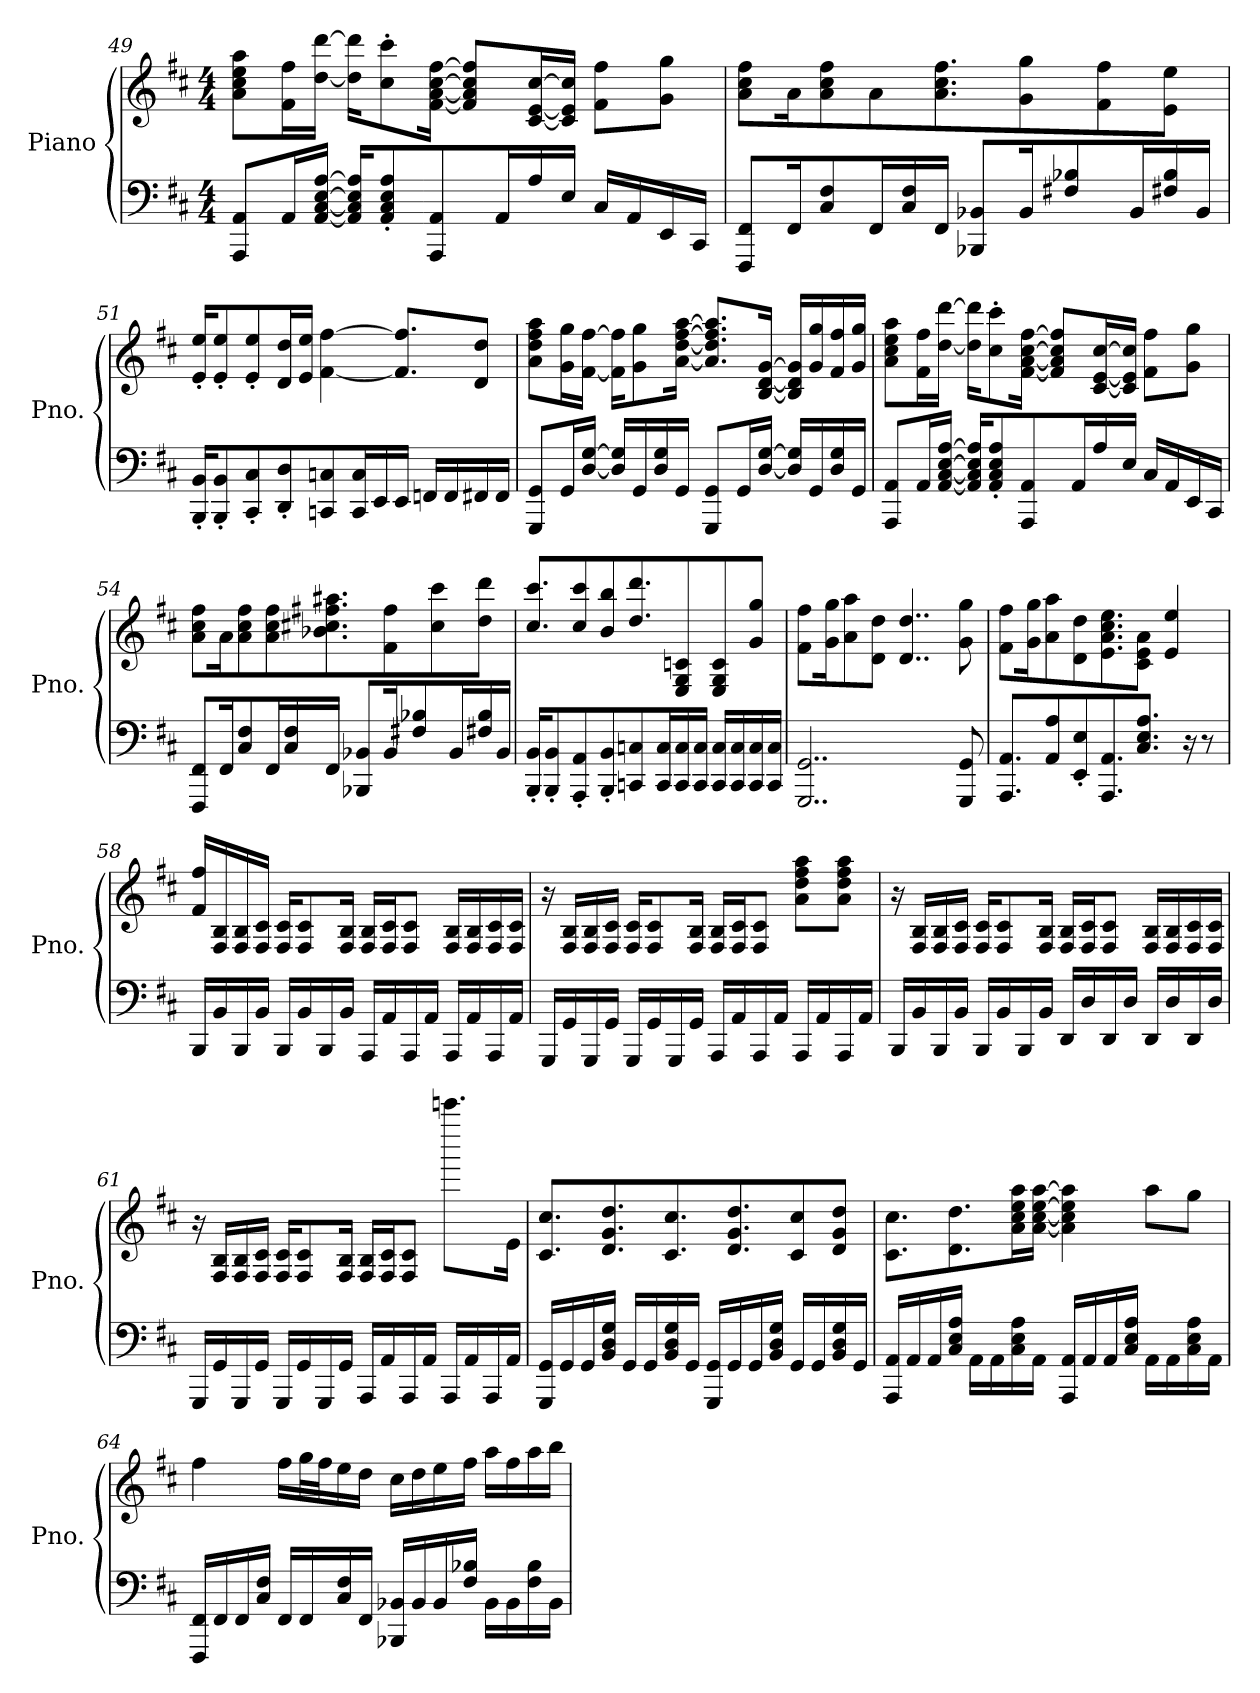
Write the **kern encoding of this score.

**kern	**kern
*part1	*part1
*staff2	*staff1
*I"Piano	*
*I'Pno.	*
*clefF4	*clefG2
*k[f#c#]	*k[f#c#]
*M4/4	*M4/4
=49	=49
8AAA/ 8AA/L	8a\ 8cc#\ 8ee\ 8aa\L
16AA/L	16f#\ 16ff#\L
[16AA/ [16C#/ [16E/ [16A/JJ	[16dd\ [16ddd\JJ
16AA/] 16C#/] 16E/] 16A/]KL	16dd\] 16ddd\]KL
8AA/' 8C#/' 8E/' 8A/'	8cc#\' 8ccc#\'
8AAA/ 8AA/	[16f#\ [16a\ [16cc#\ [16ff#\Jk
.	8f#/] 8a/] 8cc#/] 8ff#/]L
16AA/L	.
16A/	[16c#/ [16e/ [16cc#/L
16E/JJ	16c#/] 16e/] 16cc#/]JJ
16C#/LL	8f#\ 8ff#\L
16AA/	.
16EE/	8g\ 8gg\J
16CC#/JJ	.
!!LO:LB:g=z
=50	=50
8FFF#/ 8FF#/L	8a\ 8cc#\ 8ff#\L
16FF#/K	16a\K
8C#/ 8F#/	8a\ 8cc#\ 8ff#\
16FF#/L	8a\
16C#/ 16F#/	.
16FF#/JJ	8.a\ 8.cc#\ 8.ff#\
8BBB-X/ 8BB-X/L	.
16BB-/K	8g\ 8gg\
8F#X/ 8B-X/	.
.	8f#\ 8ff#\
16BB-/L	.
16F#X/ 16B-/	8e\ 8ee\J
16BB-/JJ	.
=51	=51
16BBB/' 16BB/'KL	16e/' 16ee/'KL
8BBB/' 8BB/'	8e/' 8ee/'
8CC#/' 8C#/'	8e/' 8ee/'
8DD/' 8D/'	16d/ 16dd/L
.	16e/ 16ee/JJ
8CCn/ 8Cn/	[4f#\ [4ff#\
16CC/ 16C/L	.
16EE/	.
16EE/JJ	8.f#/] 8.ff#/]L
16FFn/LL	.
16FF/	.
16FF#X/	8d/ 8dd/J
16FF#/JJ	.
!!LO:LB:g=z
=52	=52
8GGG/ 8GG/L	8a\ 8dd\ 8ff#\ 8aa\L
16GG/L	16g\ 16gg\L
[16D/ [16G/JJ	[16f#\ [16ff#\JJ
16D/] 16G/]LL	16f#\] 16ff#\]KL
16GG/	8g\ 8gg\
16D/ 16G/	.
16GG/JJ	[16a\ [16dd\ [16ff#\ [16aa\Jk
8GGG/ 8GG/L	8.a/] 8.dd/] 8.ff#/] 8.aa/]L
16GG/L	.
[16D/ [16G/JJ	[16B/ [16d/ [16g/Jk
16D/] 16G/]LL	16B/] 16d/] 16g/]LL
16GG/	16g/ 16gg/
16D/ 16G/	16f#/ 16ff#/
16GG/JJ	16g/ 16gg/JJ
=53	=53
8AAA/ 8AA/L	8a\ 8cc#\ 8ee\ 8aa\L
16AA/L	16f#\ 16ff#\L
[16AA/ [16C#/ [16E/ [16A/JJ	[16dd\ [16ddd\JJ
16AA/] 16C#/] 16E/] 16A/]KL	16dd\] 16ddd\]KL
8AA/' 8C#/' 8E/' 8A/'	8cc#\' 8ccc#\'
8AAA/ 8AA/	[16f#\ [16a\ [16cc#\ [16ff#\Jk
.	8f#/] 8a/] 8cc#/] 8ff#/]L
16AA/L	.
16A/	[16c#/ [16e/ [16cc#/L
16E/JJ	16c#/] 16e/] 16cc#/]JJ
16C#/LL	8f#\ 8ff#\L
16AA/	.
16EE/	8g\ 8gg\J
16CC#/JJ	.
!!LO:LB:g=z
=54	=54
8FFF#/ 8FF#/L	8a\ 8cc#\ 8ff#\L
16FF#/K	16a\K
8C#/ 8F#/	8a\ 8cc#\ 8ff#\
16FF#/L	8a\ 8cc#\ 8ff#\
16C#/ 16F#/	.
16FF#/JJ	8.b-X\ 8.cc#X\ 8.ff#X\ 8.aa#X\
8BBB-X/ 8BB-X/L	.
16BB-/K	8f#\ 8ff#\
8F#X/ 8B-X/	.
.	8cc#\ 8ccc#\
16BB-/L	.
16F#X/ 16B-/	8dd\ 8ddd\J
16BB-/JJ	.
=55	=55
16BBB/' 16BB/'KL	8.cc#/ 8.ccc#/L
8BBB/' 8BB/'	.
8AAA/' 8AA/'	8cc#/ 8ccc#/
8BBB/' 8BB/'	8b/ 8bb/
8CCn/ 8Cn/	8.dd/ 8.ddd/
16CC/ 16C/L	.
16CC/ 16C/	8E/ 8G/ 8cn/
16CC/ 16C/JJ	.
16CC/ 16C/LL	8E/ 8G/ 8c/
16CC/ 16C/	.
16CC/ 16C/	8g/ 8gg/J
16CC/ 16C/JJ	.
=56	=56
2..GGG/ 2..GG/	8f#\ 8ff#\L
.	16g\ 16gg\K
.	8a\ 8aa\
.	8d\ 8dd\J
.	4..d/ 4..dd/
8GGG/ 8GG/	8g\ 8gg\
!!LO:LB:g=z
=57	=57
8.AAA/ 8.AA/L	8f#\ 8ff#\L
.	16g\ 16gg\K
8AA/ 8A/	8a\ 8aa\
8EE/' 8E/'	8d\ 8dd\
8.AAA/ 8.AA/	8.e\ 8.a\ 8.cc#\ 8.ee\
8.C#/ 8.E/ 8.A/J	8c#\ 8e\ 8a\J
.	4e/ 4ee/
16r	.
8r	.
=58	=58
16BBB/LL	16f#/ 16ff#/LL
16BB/	16F#/ 16B/
16BBB/	16F#/ 16B/
16BB/JJ	16F#/ 16c#/JJ
16BBB/LL	16F#/ 16c#/KL
16BB/	8F#/ 8c#/
16BBB/	.
16BB/JJ	16F#/ 16B/Jk
16AAA/LL	16F#/ 16B/LL
16AA/	16F#/ 16c#/J
16AAA/	8F#/ 8c#/J
16AA/JJ	.
16AAA/LL	16F#/ 16B/LL
16AA/	16F#/ 16B/
16AAA/	16F#/ 16c#/
16AA/JJ	16F#/ 16c#/JJ
!!LO:PB:g=z
=59	=59
16GGG/LL	16r
16GG/	16F#/ 16B/LL
16GGG/	16F#/ 16B/
16GG/JJ	16F#/ 16c#/JJ
16GGG/LL	16F#/ 16c#/KL
16GG/	8F#/ 8c#/
16GGG/	.
16GG/JJ	16F#/ 16B/Jk
16AAA/LL	16F#/ 16B/LL
16AA/	16F#/ 16c#/J
16AAA/	8F#/ 8c#/J
16AA/JJ	.
16AAA/LL	8a\ 8dd\ 8ff#\ 8aa\L
16AA/	.
16AAA/	8a\ 8dd\ 8ff#\ 8aa\J
16AA/JJ	.
=60	=60
16BBB/LL	16r
16BB/	16F#/ 16B/LL
16BBB/	16F#/ 16B/
16BB/JJ	16F#/ 16c#/JJ
16BBB/LL	16F#/ 16c#/KL
16BB/	8F#/ 8c#/
16BBB/	.
16BB/JJ	16F#/ 16B/Jk
16DD/LL	16F#/ 16B/LL
16D/	16F#/ 16c#/J
16DD/	8F#/ 8c#/J
16D/JJ	.
16DD/LL	16F#/ 16B/LL
16D/	16F#/ 16B/
16DD/	16F#/ 16c#/
16D/JJ	16F#/ 16c#/JJ
!!LO:LB:g=z
=61	=61
16GGG/LL	16r
16GG/	16F#/ 16B/LL
16GGG/	16F#/ 16B/
16GG/JJ	16F#/ 16c#/JJ
16GGG/LL	16F#/ 16c#/KL
16GG/	8F#/ 8c#/
16GGG/	.
16GG/JJ	16F#/ 16B/Jk
16AAA/LL	16F#/ 16B/LL
16AA/	16F#/ 16c#/J
16AAA/	8F#/ 8c#/J
16AA/JJ	.
16AAA/LL	8.cccccn\L
16AA/	.
16AAA/	.
16AA/JJ	16e\Jk
=62	=62
16GGG/ 16GG/LL	8.c#/ 8.cc#/L
16GG/	.
16GG/	.
16BB/ 16D/ 16G/JJ	8.d/ 8.g/ 8.dd/
16GG/LL	.
16GG/	.
16BB/ 16D/ 16G/	8.c#/ 8.cc#/
16GG/JJ	.
16GGG/ 16GG/LL	.
16GG/	8.d/ 8.g/ 8.dd/
16GG/	.
16BB/ 16D/ 16G/JJ	.
16GG/LL	8c#/ 8cc#/
16GG/	.
16BB/ 16D/ 16G/	8d/ 8g/ 8dd/J
16GG/JJ	.
!!LO:LB:g=z
=63	=63
16AAA/ 16AA/LL	8.c#\ 8.cc#\L
16AA/	.
16AA/	.
16C#/ 16E/ 16A/JJ	8.d\ 8.dd\
16AA\LL	.
16AA\	.
16C#\ 16E\ 16A\	16a\ 16cc#\ 16ee\ 16aa\L
16AA\JJ	[16a\ [16cc#\ [16ee\ [16aa\JJ
16AAA/ 16AA/LL	4a\] 4cc#\] 4ee\] 4aa\]
16AA/	.
16AA/	.
16C#/ 16E/ 16A/JJ	.
16AA\LL	8aa\L
16AA\	.
16C#\ 16E\ 16A\	8gg\J
16AA\JJ	.
=64	=64
16FFF#/ 16FF#/LL	4ff#\
16FF#/	.
16FF#/	.
16C#/ 16F#/JJ	.
16FF#/LL	16ff#\LL
16FF#/	32gg\L
.	32ff#\J
16C#/ 16F#/	16ee\
16FF#/JJ	16dd\JJ
16BBB-X/ 16BB-X/LL	16cc#\LL
16BB-/	16dd\
16BB-/	16ee\
16F#/ 16B-X/JJ	16ff#\JJ
16BB-\LL	16aa\LL
16BB-\	16ff#\
16F#\ 16B-\	16aa\
16BB-\JJ	16bb\JJ
=	=
*-	*-
